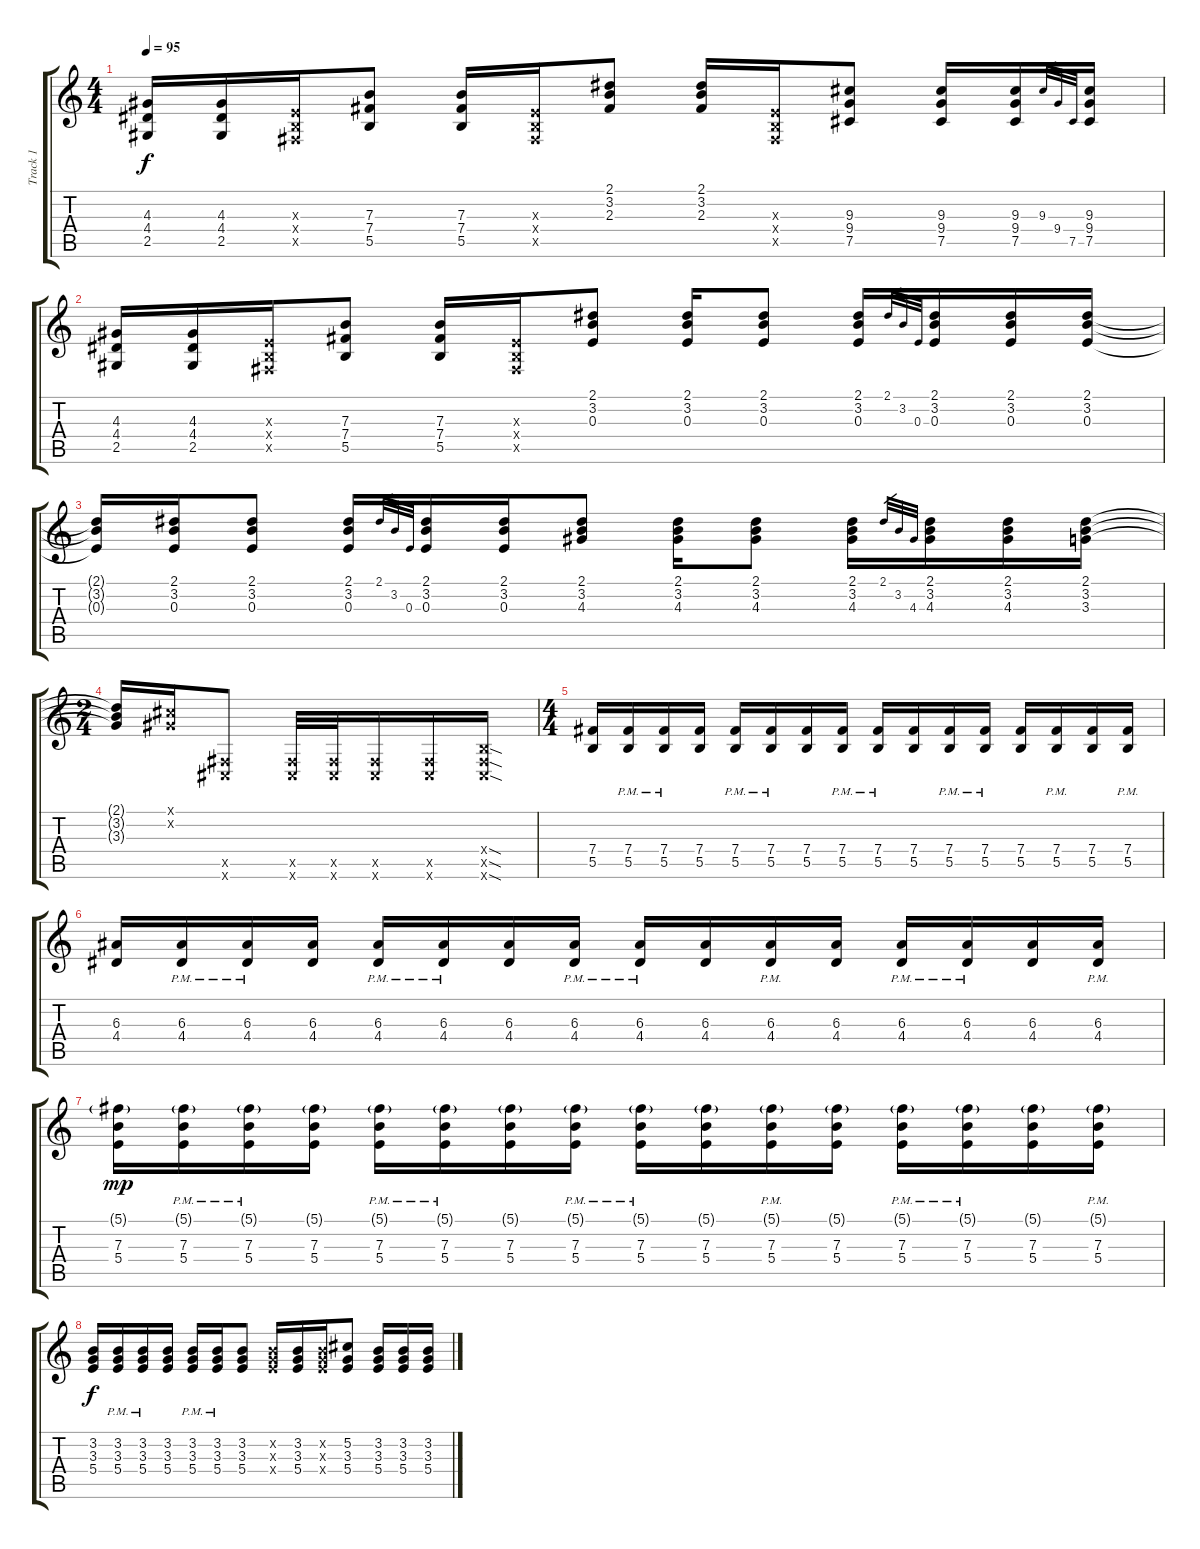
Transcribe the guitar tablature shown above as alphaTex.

\track ("Track 1" "Track 1") {instrument acousticguitarsteel}
\staff {score tabs}
\tuning (Db4 Ab3 E3 B2 Gb2 Db2) {hide}
\ts (4 4)
\tempo 95
\clef g2
\ks c
(4.3 4.4 2.5).16{dy f} (4.3 4.4 2.5).16 (0.3{x} 0.4{x} 0.5{x}).16 (7.3 7.4 5.5).8 (7.3 7.4 5.5).16 (0.3{x} 0.4{x} 0.5{x}).16 (2.1 3.2 2.3).8 (2.1 3.2 2.3).16 (0.3{x} 0.4{x} 0.5{x}).16 (9.3 9.4 7.5).8 (9.3 9.4 7.5).16 (9.3 9.4 7.5).16 9.3.32{gr} 9.4.32{gr} 7.5.32{gr} (9.3 9.4 7.5).16 |
(4.3 4.4 2.5).16 (4.3 4.4 2.5).16 (0.3{x} 0.4{x} 0.5{x}).16 (7.3 7.4 5.5).8 (7.3 7.4 5.5).16 (0.3{x} 0.4{x} 0.5{x}).16 (2.1 3.2 0.3).8 (2.1 3.2 0.3).16 (2.1 3.2 0.3).8 (2.1 3.2 0.3).16 2.1.32{gr} 3.2.32{gr} 0.3.32{gr} (2.1 3.2 0.3).16 (2.1 3.2 0.3).16 (2.1 3.2 0.3).16 |
(2.1{t} 3.2{t} 0.3{t}).16 (2.1 3.2 0.3).16 (2.1 3.2 0.3).8 (2.1 3.2 0.3).16 2.1.32{gr} 3.2.32{gr} 0.3.32{gr} (2.1 3.2 0.3).16 (2.1 3.2 0.3).16 (2.1 3.2 4.3).8 (2.1 3.2 4.3).16 (2.1 3.2 4.3).8 (2.1 3.2 4.3).16 2.1.32{gr} 3.2.32{gr} 4.3.32{gr} (2.1 3.2 4.3).16 (2.1 3.2 4.3).16 (2.1 3.2 3.3).16 |
\ts (2 4)
(2.1{t} 3.2{t} 3.3{t}).16 (0.1{x} 0.2{x}).16 (0.5{x} 0.6{x}).8 (0.5{x} 0.6{x}).32 (0.5{x} 0.6{x}).32 (0.5{x} 0.6{x}).16 (0.5{x} 0.6{x}).16 (0.4{sod x} 0.5{sod x} 0.6{sod x}).16 |
\ts (4 4)
(7.4 5.5).16 (7.4{pm} 5.5{pm}).16 (7.4{pm} 5.5{pm}).16 (7.4 5.5).16 (7.4{pm} 5.5{pm}).16 (7.4{pm} 5.5{pm}).16 (7.4 5.5).16 (7.4{pm} 5.5{pm}).16 (7.4{pm} 5.5{pm}).16 (7.4 5.5).16 (7.4{pm} 5.5{pm}).16 (7.4{pm} 5.5{pm}).16 (7.4 5.5).16 (7.4{pm} 5.5{pm}).16 (7.4 5.5).16 (7.4{pm} 5.5{pm}).16 |
(6.3 4.4).16 (6.3{pm} 4.4{pm}).16 (6.3{pm} 4.4{pm}).16 (6.3 4.4).16 (6.3{pm} 4.4{pm}).16 (6.3{pm} 4.4{pm}).16 (6.3 4.4).16 (6.3{pm} 4.4{pm}).16 (6.3{pm} 4.4{pm}).16 (6.3 4.4).16 (6.3{pm} 4.4{pm}).16 (6.3 4.4).16 (6.3{pm} 4.4{pm}).16 (6.3{pm} 4.4{pm}).16 (6.3 4.4).16 (6.3{pm} 4.4{pm}).16 |
(5.1{g} 7.3 5.4).16{dy mp} (5.1{g pm} 7.3{pm} 5.4{pm}).16 (5.1{g pm} 7.3{pm} 5.4{pm}).16 (5.1{g} 7.3 5.4).16 (5.1{g pm} 7.3{pm} 5.4{pm}).16 (5.1{g pm} 7.3{pm} 5.4{pm}).16 (5.1{g} 7.3 5.4).16 (5.1{g pm} 7.3{pm} 5.4{pm}).16 (5.1{g pm} 7.3{pm} 5.4{pm}).16 (5.1{g} 7.3 5.4).16 (5.1{g pm} 7.3{pm} 5.4{pm}).16 (5.1{g} 7.3 5.4).16 (5.1{g pm} 7.3{pm} 5.4{pm}).16 (5.1{g pm} 7.3{pm} 5.4{pm}).16 (5.1{g} 7.3 5.4).16 (5.1{g pm} 7.3{pm} 5.4{pm}).16 |
(3.2 3.3 5.4).16{dy f} (3.2{pm} 3.3{pm} 5.4{pm}).16 (3.2{pm} 3.3{pm} 5.4{pm}).16 (3.2 3.3 5.4).16 (3.2{pm} 3.3{pm} 5.4{pm}).16 (3.2{pm} 3.3{pm} 5.4{pm}).16 (3.2 3.3 5.4).8 (3.2{x} 3.3{x} 5.4{x}).16 (3.2 3.3 5.4).16 (3.2{x} 3.3{x} 5.4{x}).16 (5.2 3.3 5.4).8 (3.2 3.3 5.4).16 (3.2 3.3 5.4).16 (3.2 3.3 5.4).16
